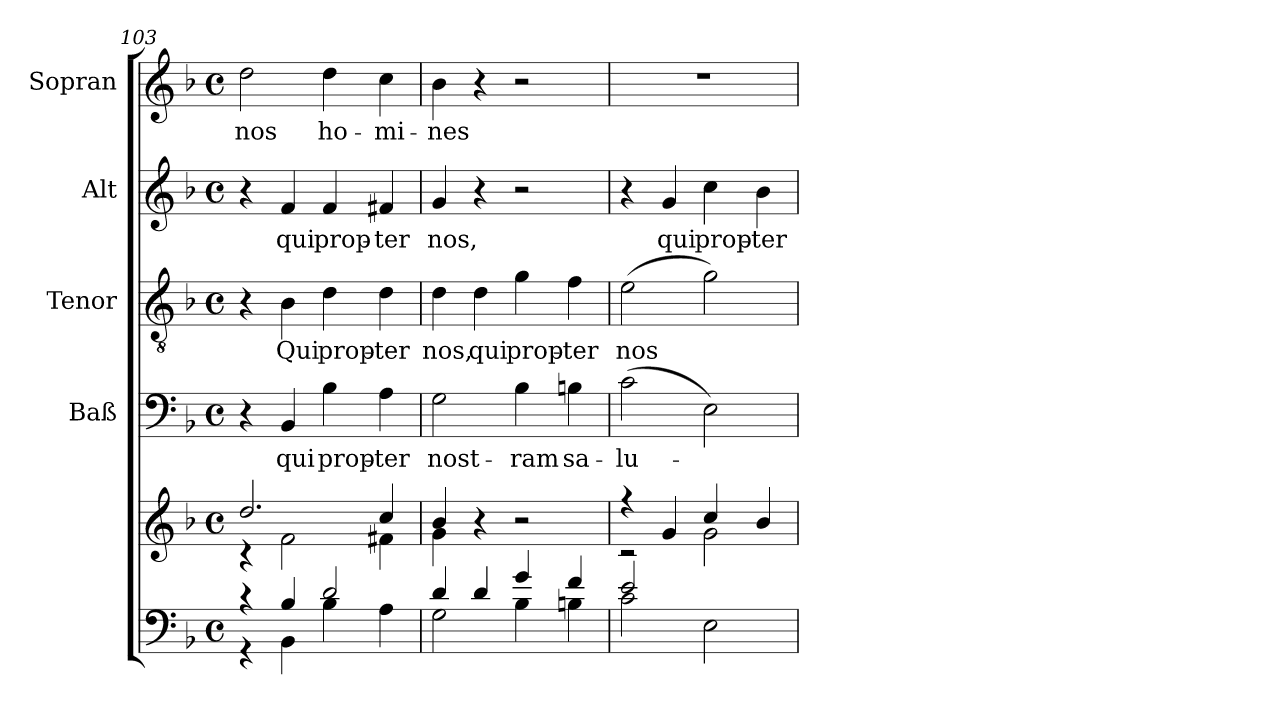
**kern	**kern	**kern	**text	**kern	**text	**kern	**text	**kern	**text
*part5	*part5	*part4	*part4	*part3	*part3	*part2	*part2	*part1	*part1
*staff6	*staff5	*staff4	*staff4	*staff3	*staff3	*staff2	*staff2	*staff1	*staff1
*	*	*I"Baß	*	*I"Tenor	*	*I"Alt	*	*I"Sopran	*
*	*	*I'Baß	*	*I'Ten	*	*I'Alt	*	*I'Sop	*
*clefF4	*clefG2	*clefF4	*	*clefGv2	*	*clefG2	*	*clefG2	*
*k[b-]	*k[b-]	*k[b-]	*	*k[b-]	*	*k[b-]	*	*k[b-]	*
*F:	*F:	*F:	*	*F:	*	*F:	*	*F:	*
*M4/4	*M4/4	*M4/4	*	*M4/4	*	*M4/4	*	*M4/4	*
*met(c)	*met(c)	*met(c)	*	*met(c)	*	*met(c)	*	*met(c)	*
=103	=103	=103	=103	=103	=103	=103	=103	=103	=103
*^	*^	*	*	*	*	*	*	*	*
!	!	!	!	!	!	!	!	!	!	!	!LO:LY:b
4r	4r	2.dd/	4rc	4r	.	4r	.	4r	.	2dd\	nos
!	!	!	!	!	!LO:LY:b	!	!LO:LY:b	!	!LO:LY:b	!	!
4B-/	4BB-\	.	2f\	4BB-/	qui	4B-\	Qui	4f/	qui	.	.
!	!	!	!	!	!LO:LY:b	!	!LO:LY:b	!	!LO:LY:b	!	!LO:LY:b
2d/	4B-\	.	.	4B-\	prop-	4d\	prop-	4f/	prop-	4dd\	ho-
!	!	!	!	!	!LO:LY:b	!	!LO:LY:b	!	!LO:LY:b	!	!LO:LY:b
.	4A\	4cc/	4f#X\	4A\	-ter	4d\	-ter	4f#X/	-ter	4cc\	-mi-
=104	=104	=104	=104	=104	=104	=104	=104	=104	=104	=104	=104
!	!	!	!	!	!LO:LY:b	!	!LO:LY:b	!	!LO:LY:b	!	!LO:LY:b
4d/	2G\	4b-/	4g\	2G\	nost-	4d\	nos,	4g/	nos,	4b-\	-nes
!	!	!	!	!	!	!	!LO:LY:b	!	!	!	!
4d/	.	4r	2.ryy	.	.	4d\	qui	4r	.	4r	.
!	!	!	!	!	!LO:LY:b	!	!LO:LY:b	!	!	!	!
4g/	4B-\	2r	.	4B-\	-ram	4g\	prop-	2r	.	2r	.
!	!	!	!	!	!LO:LY:b	!	!LO:LY:b	!	!	!	!
4f/	4Bn\	.	.	4Bn\	sa-	4f\	-ter	.	.	.	.
!!LO:PB:g=z
=105	=105	=105	=105	=105	=105	=105	=105	=105	=105	=105	=105
!	!	!	!	!	!LO:LY:b	!	!LO:LY:b	!	!	!	!
2e/	2c\	4r	2rc	(>2c\	-lu-	(>2e\	nos	4r	.	1r	.
!	!	!	!	!	!	!	!	!	!LO:LY:b	!	!
.	.	4g/	.	.	.	.	.	4g/	qui	.	.
!	!	!	!	!	!	!	!	!	!LO:LY:b	!	!
2ryy	2E\	4cc/	2g\	2E\)	.	2g\)	.	4cc\	prop-	.	.
!	!	!	!	!	!	!	!	!	!LO:LY:b	!	!
.	.	4b-/	.	.	.	.	.	4b-\	-ter	.	.
*v	*v	*	*	*	*	*	*	*	*	*	*
*	*v	*v	*	*	*	*	*	*	*	*
=	=	=	=	=	=	=	=	=	=
*-	*-	*-	*-	*-	*-	*-	*-	*-	*-
